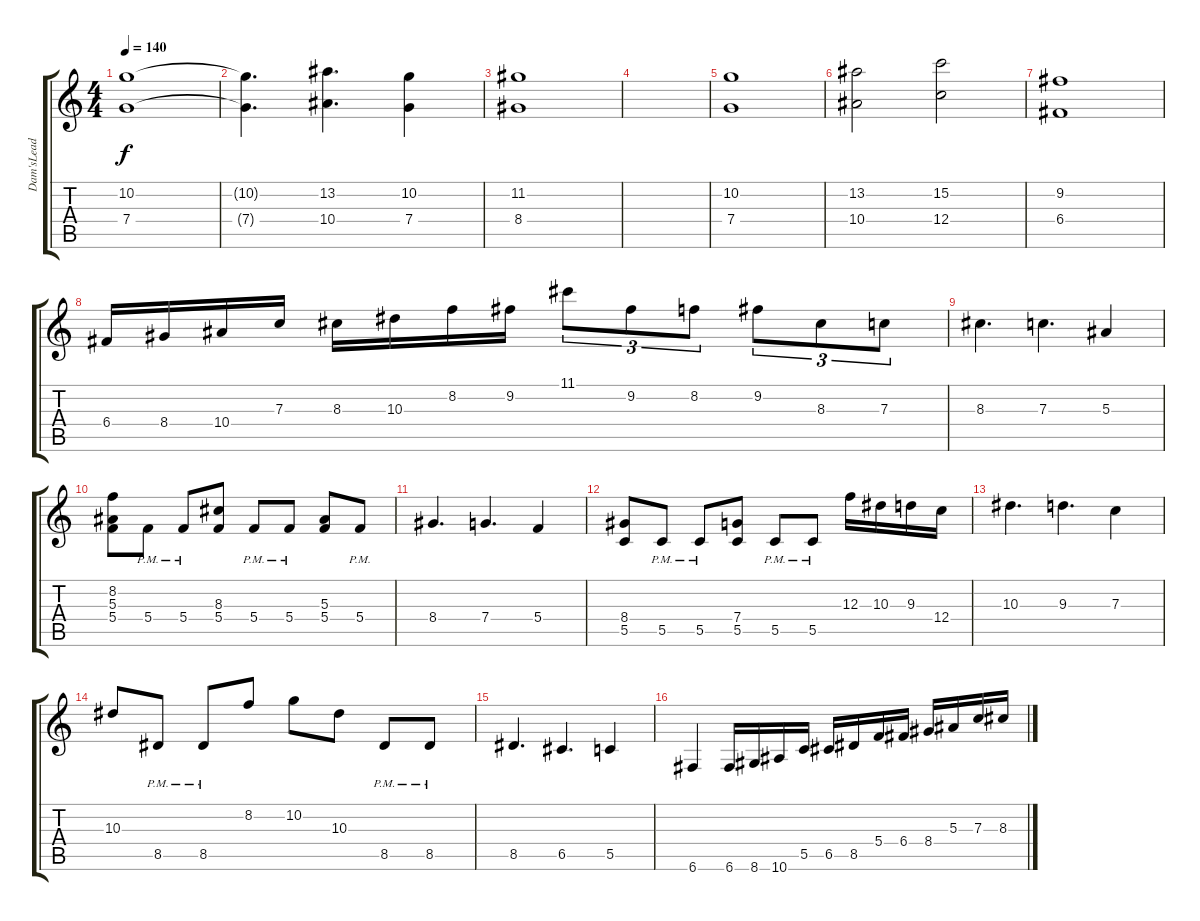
\track ("Dam'sLead" "Dam'sLead") {instrument distortionguitar}
\staff {score tabs}
\tuning (D4 A3 F3 C3 G2 C2) {hide}
\ts (4 4)
\tempo 140
\clef g2
\ks c
(10.2 7.4).1{dy f} |
(10.2{t} 7.4{t}).4{d} (13.2 10.4).4{d} (10.2 7.4).4 |
(11.2 8.4).1 |
|
(10.2 7.4).1 |
(13.2 10.4).2 (15.2 12.4).2 |
(9.2 6.4).1 |
6.4.16 8.4.16 10.4.16 7.3.16 8.3.16 10.3.16 8.2.16 9.2.16 11.1.8{tu (3 2)} 9.2.8{tu (3 2)} 8.2.8{tu (3 2)} 9.2.8{tu (3 2)} 8.3.8{tu (3 2)} 7.3.8{tu (3 2)} |
8.3.4{d} 7.3.4{d} 5.3.4 |
(8.2 5.3 5.4).8 5.4{pm}.8 5.4{pm}.8 (8.3 5.4).8 5.4{pm}.8 5.4{pm}.8 (5.3 5.4).8 5.4{pm}.8 |
8.4.4{d} 7.4.4{d} 5.4.4 |
(8.4 5.5).8 5.5{pm}.8 5.5{pm}.8 (7.4 5.5).8 5.5{pm}.8 5.5{pm}.8 12.3.16 10.3.16 9.3.16 12.4.16 |
10.3.4{d} 9.3.4{d} 7.3.4 |
10.3.8 8.5{pm}.8 8.5{pm}.8 8.2.8 10.2.8 10.3.8 8.5{pm}.8 8.5{pm}.8 |
8.5.4{d} 6.5.4{d} 5.5.4 |
6.6.4 6.6.16 8.6.16 10.6.16 5.5.16 6.5.16 8.5.16 5.4.16 6.4.16 8.4.16 5.3.16 7.3.16 8.3.16
